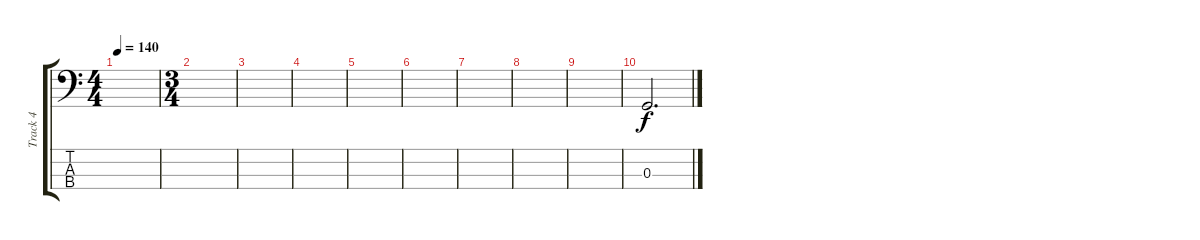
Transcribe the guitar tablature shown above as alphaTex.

\track ("Track 4" "Track 4") {instrument electricbassfinger}
\staff {score tabs}
\tuning (F2 C2 G1 D1) {hide}
\ts (4 4)
\tempo 140
\clef f4
\ks c
|
\ts (3 4)
|
|
|
|
|
|
|
|
0.3.2{d}
